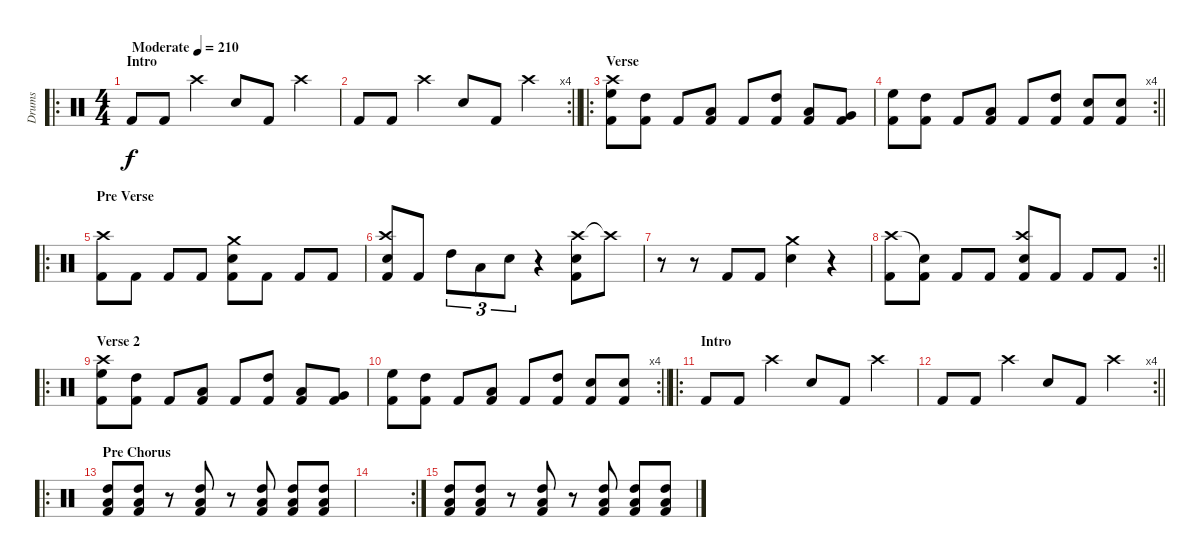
\track ("Drums" "Drums") {instrument percussion}
\staff {score}
\articulation defaults
\ro
\ts (4 4)
\section ("" "Intro")
\tempo (210 "Moderate")
\clef neutral
\ks c "Kick (hit) 2".8{dy f} "Kick (hit) 2".8 "Crash high (hit)".4 "Electric Snare (hit)".8 "Kick (hit) 2".8 "Crash high (hit)".4
|
\rc 4
\barLineRight lightlight "Kick (hit) 2".8 "Kick (hit) 2".8 "Crash high (hit)".4 "Electric Snare (hit)".8 "Kick (hit) 2".8 "Crash high (hit)".4
|
\ro
\section ("" "Verse")
("Crash high (hit)" "High Floor Tom (hit)" "Kick (hit) 2").8 ("High Tom (hit)" "Kick (hit) 2").8 "Kick (hit) 2".8 ("Low Tom (hit)" "Kick (hit) 2").8 "Kick (hit) 2".8 ("High Tom (hit)" "Kick (hit) 2").8 ("Low Tom (hit)" "Kick (hit) 2").8 ("Very Low Tom (hit)" "Kick (hit) 2").8 |
\rc 4
\barLineRight lightlight
("High Floor Tom (hit)" "Kick (hit) 2").8 ("High Tom (hit)" "Kick (hit) 2").8 "Kick (hit) 2".8 ("Low Tom (hit)" "Kick (hit) 2").8 "Kick (hit) 2".8 ("High Tom (hit)" "Kick (hit) 2").8 ("Electric Snare (hit)" "Kick (hit) 2").8 ("Electric Snare (hit)" "Kick (hit) 2").8 |
\ro
\section ("" "Pre Verse")
("Crash high (hit)" "Kick (hit) 2").8 "Kick (hit) 2".8 "Kick (hit) 2".8 "Kick (hit) 2".8 ("Crash medium (hit)" "Electric Snare (hit)" "Kick (hit) 2").8 "Kick (hit) 2".8 "Kick (hit) 2".8 "Kick (hit) 2".8 |
("Crash high (hit)" "Electric Snare (hit)" "Kick (hit) 2").8 "Kick (hit) 2".8 "High Tom (hit)".8{tu (3 2)} "Low Tom (hit)".8{tu (3 2)} "Electric Snare (hit)".8{tu (3 2)} r.4 ("Crash high (hit)" "Electric Snare (hit)" "Kick (hit) 2").8 "Crash high (hit)"{t}.8 |
r.8 r.8 "Kick (hit) 2".8 "Kick (hit) 2".8 ("Crash medium (hit)" "Electric Snare (hit)").4 r.4 |
\rc 2
\barLineRight lightlight
("Crash high (hit)" "Kick (hit) 2").8 ("Snare (hit)"{t} "Kick (hit) 2").8 "Kick (hit) 2".8 "Kick (hit) 2".8 ("Crash high (hit)" "Electric Snare (hit)" "Kick (hit) 2").8 "Kick (hit) 2".8 "Kick (hit) 2".8 "Kick (hit) 2".8 |
\ro
\section ("" "Verse 2")
("Crash high (hit)" "High Floor Tom (hit)" "Kick (hit) 2").8 ("High Tom (hit)" "Kick (hit) 2").8 "Kick (hit) 2".8 ("Low Tom (hit)" "Kick (hit) 2").8 "Kick (hit) 2".8 ("High Tom (hit)" "Kick (hit) 2").8 ("Low Tom (hit)" "Kick (hit) 2").8 ("Very Low Tom (hit)" "Kick (hit) 2").8 |
\rc 4
\barLineRight lightlight
("High Floor Tom (hit)" "Kick (hit) 2").8 ("High Tom (hit)" "Kick (hit) 2").8 "Kick (hit) 2".8 ("Low Tom (hit)" "Kick (hit) 2").8 "Kick (hit) 2".8 ("High Tom (hit)" "Kick (hit) 2").8 ("Electric Snare (hit)" "Kick (hit) 2").8 ("Electric Snare (hit)" "Kick (hit) 2").8 |
\ro
\section ("" "Intro")
"Kick (hit) 2".8 "Kick (hit) 2".8 "Crash high (hit)".4 "Electric Snare (hit)".8 "Kick (hit) 2".8 "Crash high (hit)".4 |
\rc 4
\barLineRight lightlight "Kick (hit) 2".8 "Kick (hit) 2".8 "Crash high (hit)".4 "Electric Snare (hit)".8 "Kick (hit) 2".8 "Crash high (hit)".4
|
\ro
\section ("" "Pre Chorus")
("Low Tom (hit)" "High Tom (hit)" "Kick (hit) 2").8 ("Low Tom (hit)" "High Tom (hit)" "Kick (hit) 2").8 r.8 ("Low Tom (hit)" "High Tom (hit)" "Kick (hit) 2").8 r.8 ("Low Tom (hit)" "High Tom (hit)" "Kick (hit) 2").8 ("Low Tom (hit)" "High Tom (hit)" "Kick (hit) 2").8 ("Low Tom (hit)" "High Tom (hit)" "Kick (hit) 2").8 |
\rc 2
|
("Low Tom (hit)" "High Tom (hit)" "Kick (hit) 2").8 ("Low Tom (hit)" "High Tom (hit)" "Kick (hit) 2").8 r.8 ("Low Tom (hit)" "High Tom (hit)" "Kick (hit) 2").8 r.8 ("Low Tom (hit)" "High Tom (hit)" "Kick (hit) 2").8 ("Low Tom (hit)" "High Tom (hit)" "Kick (hit) 2").8 ("Low Tom (hit)" "High Tom (hit)" "Kick (hit) 2").8
